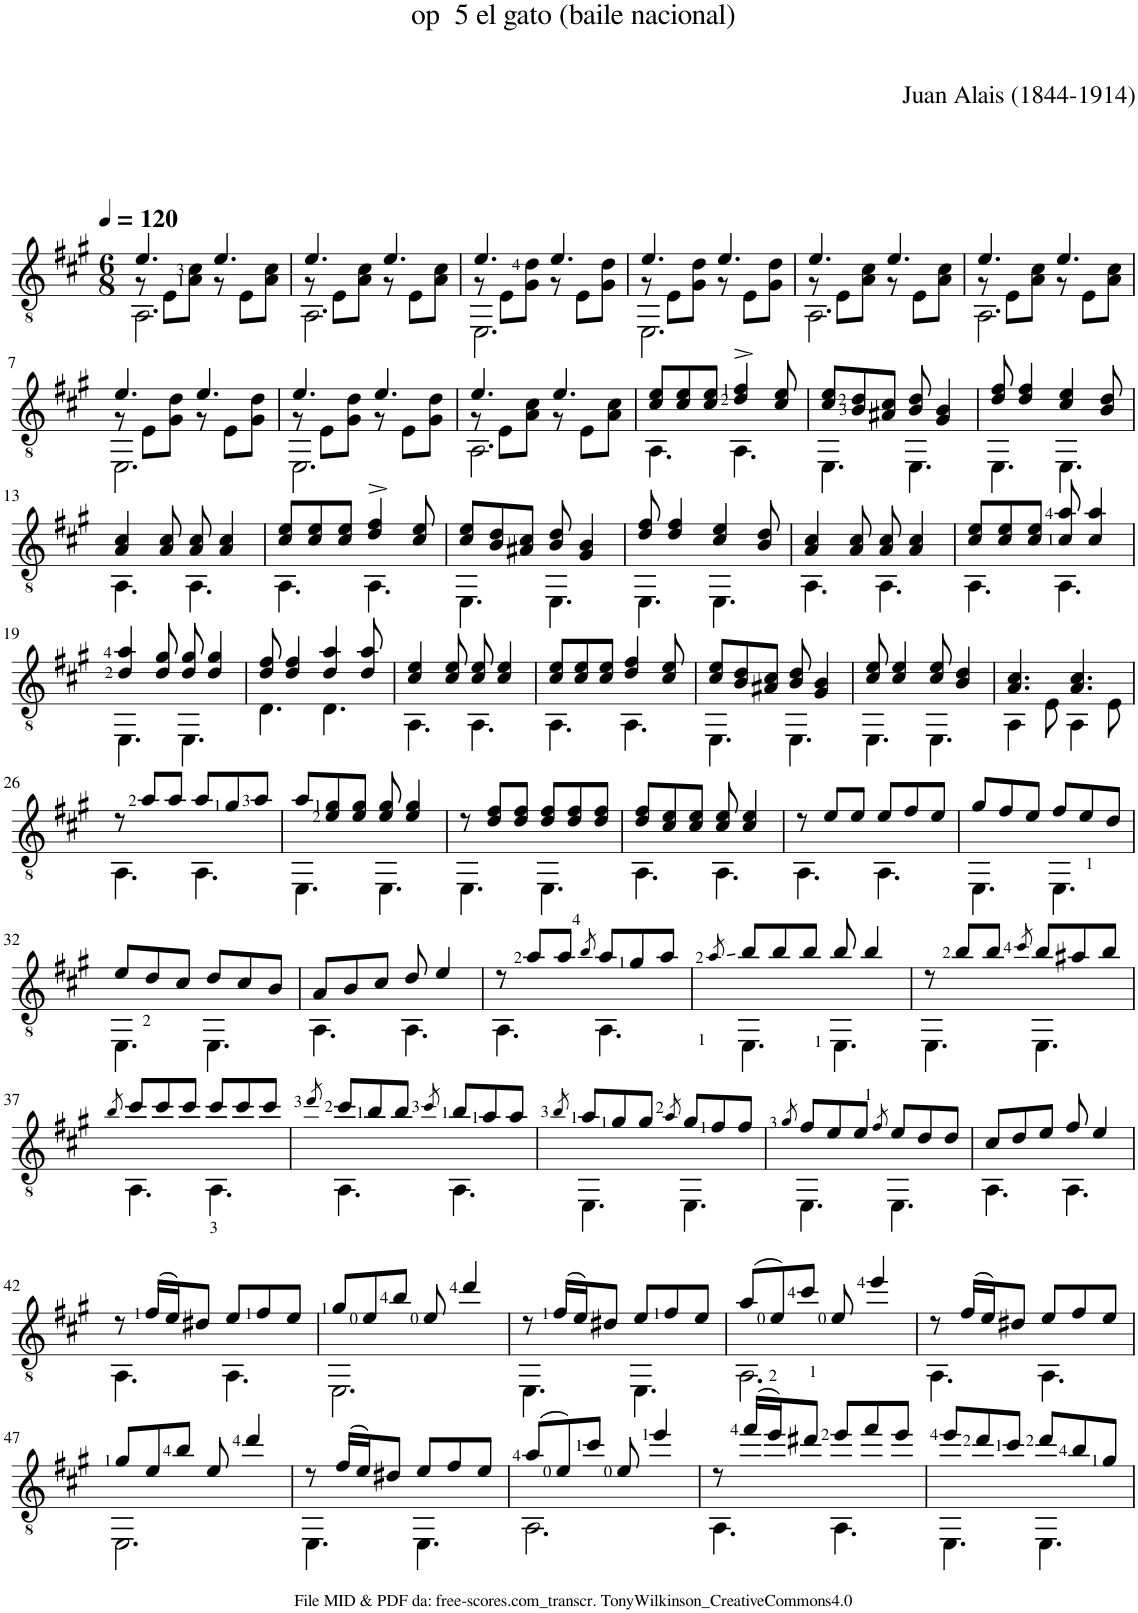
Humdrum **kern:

**kern
*part1
*staff1
*I"Guitar
*I'Guit.
*clefGv2
*k[f#c#g#]
*M6/8
*MM120
=1
*^
*	*^
4.e/	8r	2.AA\
.	8E\L	.
.	8A\ 8c#\J	.
4.e/	8r	.
.	8E\L	.
.	8A\ 8c#\J	.
=2	=2	=2
4.e/	8r	2.AA\
.	8E\L	.
.	8A\ 8c#\J	.
4.e/	8r	.
.	8E\L	.
.	8A\ 8c#\J	.
=3	=3	=3
4.e/	8r	2.EE\
.	8E\L	.
.	8G#\ 8d\J	.
4.e/	8r	.
.	8E\L	.
.	8G#\ 8d\J	.
=4	=4	=4
4.e/	8r	2.EE\
.	8E\L	.
.	8G#\ 8d\J	.
4.e/	8r	.
.	8E\L	.
.	8G#\ 8d\J	.
=5	=5	=5
4.e/	8r	2.AA\
.	8E\L	.
.	8A\ 8c#\J	.
4.e/	8r	.
.	8E\L	.
.	8A\ 8c#\J	.
=6	=6	=6
4.e/	8r	2.AA\
.	8E\L	.
.	8A\ 8c#\J	.
4.e/	8r	.
.	8E\L	.
.	8A\ 8c#\J	.
!!LO:LB:g=z	!!	!!
=7	=7	=7
4.e/	8r	2.EE\
.	8E\L	.
.	8G#\ 8d\J	.
4.e/	8r	.
.	8E\L	.
.	8G#\ 8d\J	.
=8	=8	=8
4.e/	8r	2.EE\
.	8E\L	.
.	8G#\ 8d\J	.
4.e/	8r	.
.	8E\L	.
.	8G#\ 8d\J	.
=9	=9	=9
4.e/	8r	2.AA\
.	8E\L	.
.	8A\ 8c#\J	.
4.e/	8r	.
.	8E\L	.
.	8A\ 8c#\J	.
*	*v	*v
=10	=10
8c#/ 8e/L	4.AA\
8c#/ 8e/	.
8c#/ 8e/J	.
4d/^ 4f#/^	4.AA\
8c#/ 8e/	.
=11	=11
8c#/ 8e/L	4.EE\
8B/ 8d/	.
8A#X/ 8c#/J	.
8B/ 8d/	4.EE\
4G#/ 4B/	.
=12	=12
8d/ 8f#/	4.EE\
4d/ 4f#/	.
4c#/ 4e/	4.EE\
8B/ 8d/	.
!!LO:LB:g=z	!!
=13	=13
4A/ 4c#/	4.AA\
8A/ 8c#/	.
8A/ 8c#/	4.AA\
4A/ 4c#/	.
=14	=14
8c#/ 8e/L	4.AA\
8c#/ 8e/	.
8c#/ 8e/J	.
4d/^ 4f#/^	4.AA\
8c#/ 8e/	.
=15	=15
8c#/ 8e/L	4.EE\
8B/ 8d/	.
8A#X/ 8c#/J	.
8B/ 8d/	4.EE\
4G#/ 4B/	.
=16	=16
8d/ 8f#/	4.EE\
4d/ 4f#/	.
4c#/ 4e/	4.EE\
8B/ 8d/	.
=17	=17
4A/ 4c#/	4.AA\
8A/ 8c#/	.
8A/ 8c#/	4.AA\
4A/ 4c#/	.
=18	=18
8c#/ 8e/L	4.AA\
8c#/ 8e/	.
8c#/ 8e/J	.
8c#/ 8a/	4.AA\
4c#/ 4a/	.
!!LO:LB:g=z	!!
=19	=19
4d/ 4a/	4.EE\
8d/ 8g#/	.
8d/ 8g#/	4.EE\
4d/ 4g#/	.
=20	=20
8d/ 8f#/	4.D\
4d/ 4f#/	.
4d/ 4a/	4.D\
8d/ 8a/	.
=21	=21
4c#/ 4e/	4.AA\
8c#/ 8e/	.
8c#/ 8e/	4.AA\
4c#/ 4e/	.
=22	=22
8c#/ 8e/L	4.AA\
8c#/ 8e/	.
8c#/ 8e/J	.
4d/ 4f#/	4.AA\
8c#/ 8e/	.
=23	=23
8c#/ 8e/L	4.EE\
8B/ 8d/	.
8A#X/ 8c#/J	.
8B/ 8d/	4.EE\
4G#/ 4B/	.
=24	=24
8c#/ 8e/	4.EE\
4c#/ 4e/	.
8c#/ 8e/	4.EE\
4B/ 4d/	.
=25	=25
4.A/ 4.c#/	4AA\
.	8E\
4.A/ 4.c#/	4AA\
.	8E\
!!LO:LB:g=z	!!
=26	=26
8r	4.AA\
8a/L	.
8a/J	.
8a/L	4.AA\
8g#/	.
8a/J	.
=27	=27
8a/L	4.EE\
8e/ 8g#/	.
8e/ 8g#/J	.
8e/ 8g#/	4.EE\
4e/ 4g#/	.
=28	=28
8r	4.EE\
8d/ 8f#/L	.
8d/ 8f#/J	.
8d/ 8f#/L	4.EE\
8d/ 8f#/	.
8d/ 8f#/J	.
=29	=29
8d/ 8f#/L	4.AA\
8c#/ 8e/	.
8c#/ 8e/J	.
8c#/ 8e/	4.AA\
4c#/ 4e/	.
=30	=30
8r	4.AA\
8e/L	.
8e/J	.
8e/L	4.AA\
8f#/	.
8e/J	.
=31	=31
8g#/L	4.EE\
8f#/	.
8e/J	.
8f#/L	4.EE\
8e/	.
8d/J	.
!!LO:LB:g=z	!!
=32	=32
8e/L	4.EE\
8d/	.
8c#/J	.
8d/L	4.EE\
8c#/	.
8B/J	.
=33	=33
8A/L	4.AA\
8B/	.
8c#/J	.
8d/	4.AA\
4e/	.
=34	=34
8r	4.AA\
8a/L	.
8a/J	.
8qb/	.
8a/L	4.AA\
8g#/	.
8a/J	.
=35	=35
8qa/	.
8b/L	4.EE\
8b/	.
8b/J	.
8b/	4.EE\
4b/	.
=36	=36
8r	4.EE\
8b/L	.
8b/J	.
8qcc#/	.
8b/L	4.EE\
8a#X/	.
8b/J	.
!!LO:LB:g=z	!!
=37	=37
8qb/	.
8cc#/L	4.AA\
8cc#/	.
8cc#/J	.
8cc#/L	4.AA\
8cc#/	.
8cc#/J	.
=38	=38
8qdd/	.
8cc#/L	4.AA\
8b/	.
8b/J	.
8qcc#/	.
8b/L	4.AA\
8a/	.
8a/J	.
=39	=39
8qb/	.
8a/L	4.EE\
8g#/	.
8g#/J	.
8qa/	.
8g#/L	4.EE\
8f#/	.
8f#/J	.
=40	=40
8qg#/	.
8f#/L	4.EE\
8e/	.
8e/J	.
8qf#/	.
8e/L	4.EE\
8d/	.
8d/J	.
=41	=41
8c#/L	4.AA\
8d/	.
8e/J	.
8f#/	4.AA\
4e/	.
!!LO:LB:g=z	!!
=42	=42
8r	4.AA\
(16f#/LL	.
16e/J)	.
8d#X/J	.
8e/L	4.AA\
8f#/	.
8e/J	.
=43	=43
8g#/L	2.EE\
8e/	.
8b/J	.
8e/	.
4dd/	.
=44	=44
8r	4.EE\
(16f#/LL	.
16e/J)	.
8d#X/J	.
8e/L	4.EE\
8f#/	.
8e/J	.
=45	=45
(8a/L	2.AA\
8e/)	.
8cc#/J	.
8e/	.
4ee/	.
=46	=46
8r	4.AA\
(16f#/LL	.
16e/J)	.
8d#X/J	.
8e/L	4.AA\
8f#/	.
8e/J	.
!!LO:LB:g=z	!!
=47	=47
8g#/L	2.EE\
8e/	.
8b/J	.
8e/	.
4dd/	.
=48	=48
8r	4.EE\
(16f#/LL	.
16e/J)	.
8d#X/J	.
8e/L	4.EE\
8f#/	.
8e/J	.
=49	=49
(8a/L	2.AA\
8e/)	.
8cc#/J	.
8e/	.
4ee/	.
=50	=50
8r	4.AA\
(16ff#/LL	.
16ee/J)	.
8dd#X/J	.
8ee/L	4.AA\
8ff#/	.
8ee/J	.
=51	=51
8ee/L	4.EE\
8dd/	.
8cc#/J	.
8dd/L	4.EE\
8b/	.
8g#/J	.
*v	*v
=
*-
